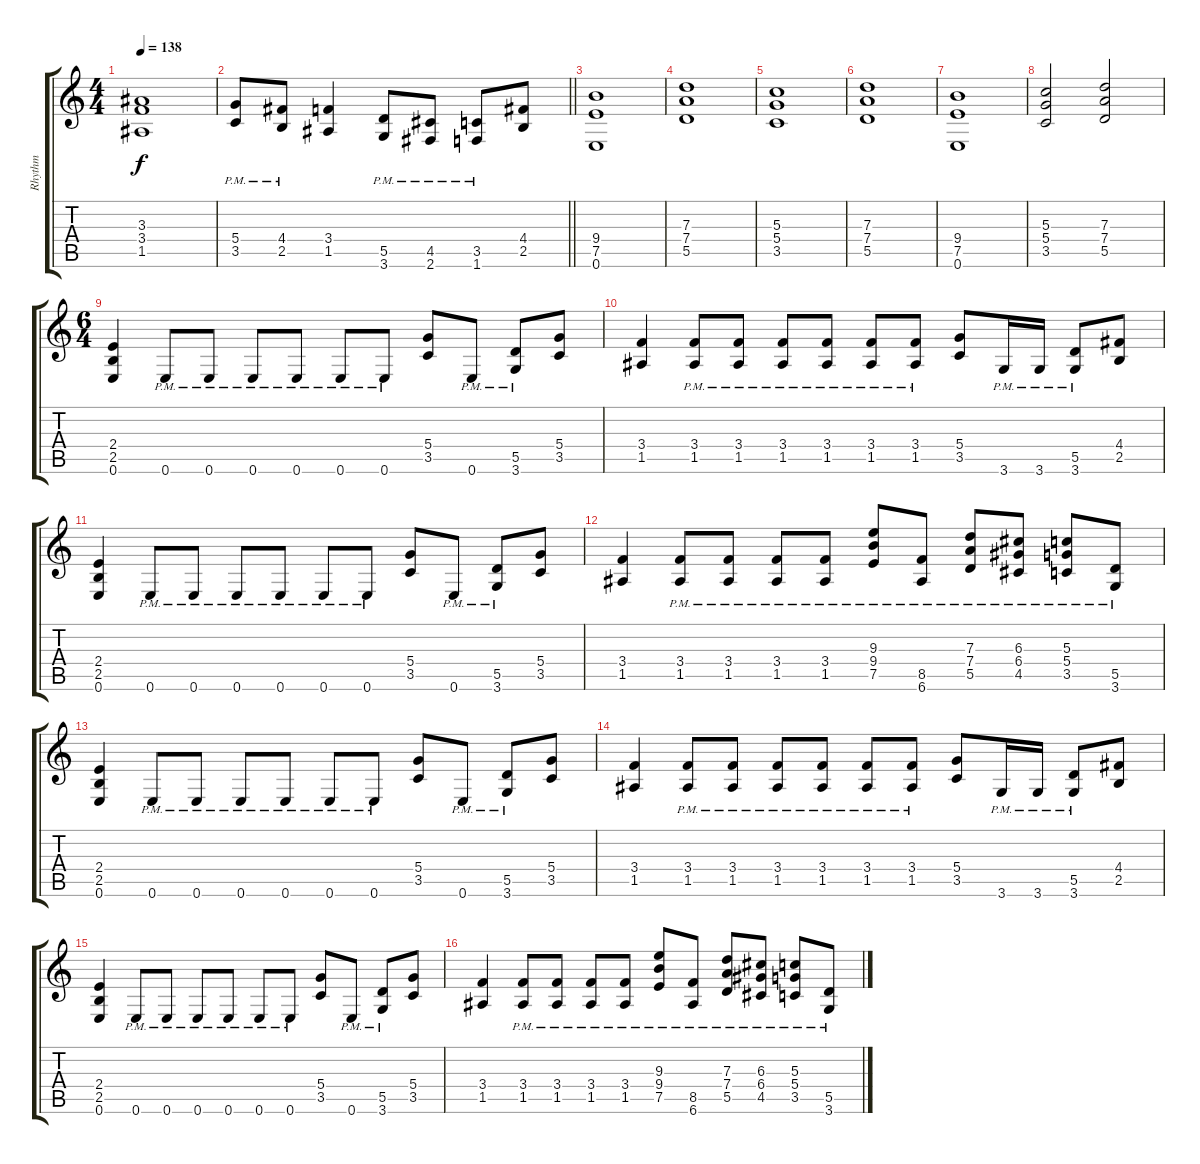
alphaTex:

\track ("Rhythm" "Rhythm") {instrument overdrivenguitar}
\staff {score tabs}
\tuning (E4 B3 G3 D3 A2 E2) {hide}
\ts (4 4)
\tempo 138
\clef g2
\ks c
(3.3{t} 3.4{t} 1.5{t}).1{dy f} |
\barLineRight lightlight
(5.4{pm} 3.5{pm}).8 (4.4{pm} 2.5{pm}).8 (3.4 1.5).4 (5.5{pm} 3.6{pm}).8 (4.5{pm} 2.6{pm}).8 (3.5{pm} 1.6{pm}).8 (4.4 2.5).8 |
(9.4 7.5 0.6).1 |
(7.3 7.4 5.5).1 |
(5.3 5.4 3.5).1 |
(7.3 7.4 5.5).1 |
(9.4 7.5 0.6).1 |
(5.3 5.4 3.5).2 (7.3 7.4 5.5).2 |
\ts (6 4)
(2.4 2.5 0.6).4 0.6{pm}.8 0.6{pm}.8 0.6{pm}.8 0.6{pm}.8 0.6{pm}.8 0.6{pm}.8 (5.4 3.5).8 0.6{pm}.8 (5.5{pm} 3.6{pm}).8 (5.4 3.5).8 |
(3.4 1.5).4 (3.4{pm} 1.5{pm}).8 (3.4{pm} 1.5{pm}).8 (3.4{pm} 1.5{pm}).8 (3.4{pm} 1.5{pm}).8 (3.4{pm} 1.5{pm}).8 (3.4{pm} 1.5{pm}).8 (5.4 3.5).8 3.6{pm}.16 3.6{pm}.16 (5.5{pm} 3.6{pm}).8 (4.4 2.5).8 |
(2.4 2.5 0.6).4 0.6{pm}.8 0.6{pm}.8 0.6{pm}.8 0.6{pm}.8 0.6{pm}.8 0.6{pm}.8 (5.4 3.5).8 0.6{pm}.8 (5.5{pm} 3.6{pm}).8 (5.4 3.5).8 |
(3.4 1.5).4 (3.4{pm} 1.5{pm}).8 (3.4{pm} 1.5{pm}).8 (3.4{pm} 1.5{pm}).8 (3.4{pm} 1.5{pm}).8 (9.3{pm} 9.4{pm} 7.5{pm}).8 (8.5{pm} 6.6).8 (7.3{pm} 7.4{pm} 5.5{pm}).8 (6.3{pm} 6.4{pm} 4.5{pm}).8 (5.3{pm} 5.4{pm} 3.5{pm}).8 (5.5{pm} 3.6).8 |
(2.4 2.5 0.6).4 0.6{pm}.8 0.6{pm}.8 0.6{pm}.8 0.6{pm}.8 0.6{pm}.8 0.6{pm}.8 (5.4 3.5).8 0.6{pm}.8 (5.5{pm} 3.6{pm}).8 (5.4 3.5).8 |
(3.4 1.5).4 (3.4{pm} 1.5{pm}).8 (3.4{pm} 1.5{pm}).8 (3.4{pm} 1.5{pm}).8 (3.4{pm} 1.5{pm}).8 (3.4{pm} 1.5{pm}).8 (3.4{pm} 1.5{pm}).8 (5.4 3.5).8 3.6{pm}.16 3.6{pm}.16 (5.5{pm} 3.6{pm}).8 (4.4 2.5).8 |
(2.4 2.5 0.6).4 0.6{pm}.8 0.6{pm}.8 0.6{pm}.8 0.6{pm}.8 0.6{pm}.8 0.6{pm}.8 (5.4 3.5).8 0.6{pm}.8 (5.5{pm} 3.6{pm}).8 (5.4 3.5).8 |
(3.4 1.5).4 (3.4{pm} 1.5{pm}).8 (3.4{pm} 1.5{pm}).8 (3.4{pm} 1.5{pm}).8 (3.4{pm} 1.5{pm}).8 (9.3{pm} 9.4{pm} 7.5{pm}).8 (8.5{pm} 6.6).8 (7.3{pm} 7.4{pm} 5.5{pm}).8 (6.3{pm} 6.4{pm} 4.5{pm}).8 (5.3{pm} 5.4{pm} 3.5{pm}).8 (5.5{pm} 3.6).8
